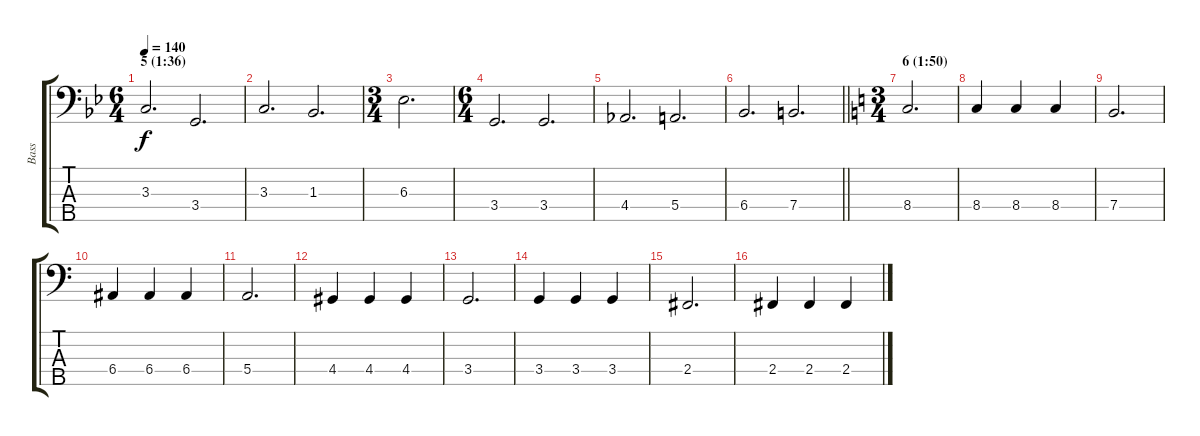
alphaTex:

\track ("Bass" "Bass") {instrument electricbassfinger}
\staff {score tabs}
\tuning (G2 D2 A1 E1 B0) {hide}
\ts (6 4)
\section ("" "5 (1:36)")
\tempo 140
\clef f4
\ks gminor
3.3.2{d dy f} 3.4.2{d} |
3.3.2{d} 1.3.2{d} |
\ts (3 4)
6.3.2{d} |
\ts (6 4)
3.4.2{d} 3.4.2{d} |
4.4.2{d} 5.4.2{d} |
\barLineRight lightlight
6.4.2{d} 7.4.2{d} |
\ts (3 4)
\section ("" "6 (1:50)")
\ks c
8.4.2{d} |
8.4.4 8.4.4 8.4.4 |
7.4.2{d} |
6.4.4 6.4.4 6.4.4 |
5.4.2{d} |
4.4.4 4.4.4 4.4.4 |
3.4.2{d} |
3.4.4 3.4.4 3.4.4 |
2.4.2{d} |
2.4.4 2.4.4 2.4.4
